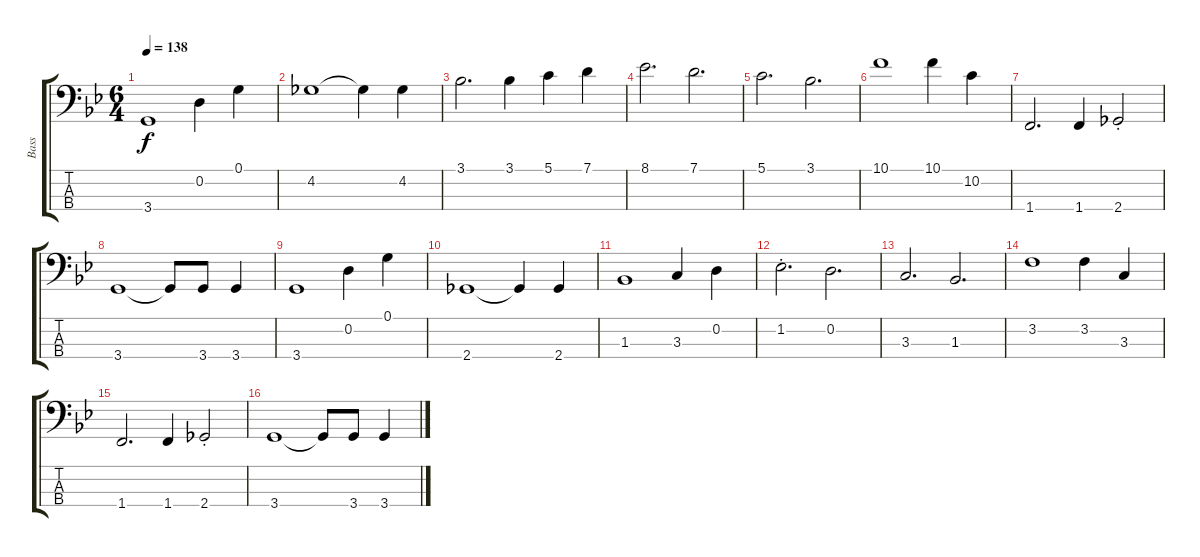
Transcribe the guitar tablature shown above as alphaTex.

\track ("Bass" "Bass") {instrument electricbassfinger}
\staff {score tabs}
\tuning (G2 D2 A1 E1) {hide}
\ts (6 4)
\tempo 138
\clef f4
\ks gminor
3.4.1{dy f} 0.2.4 0.1.4 |
4.2.1 4.2{t}.4 4.2.4 |
3.1.2{d} 3.1.4 5.1.4 7.1.4 |
8.1.2{d} 7.1.2{d} |
5.1.2{d} 3.1.2{d} |
10.1.1 10.1.4 10.2.4 |
1.4.2{d} 1.4.4 2.4{st}.2 |
3.4.1 3.4{t}.8 3.4.8 3.4.4 |
3.4.1 0.2.4 0.1.4 |
2.4.1 2.4{t}.4 2.4.4 |
1.3.1 3.3.4 0.2.4 |
1.2{st}.2{d} 0.2.2{d} |
3.3.2{d} 1.3.2{d} |
3.2.1 3.2.4 3.3.4 |
1.4.2{d} 1.4.4 2.4{st}.2 |
3.4.1 3.4{t}.8 3.4.8 3.4.4
